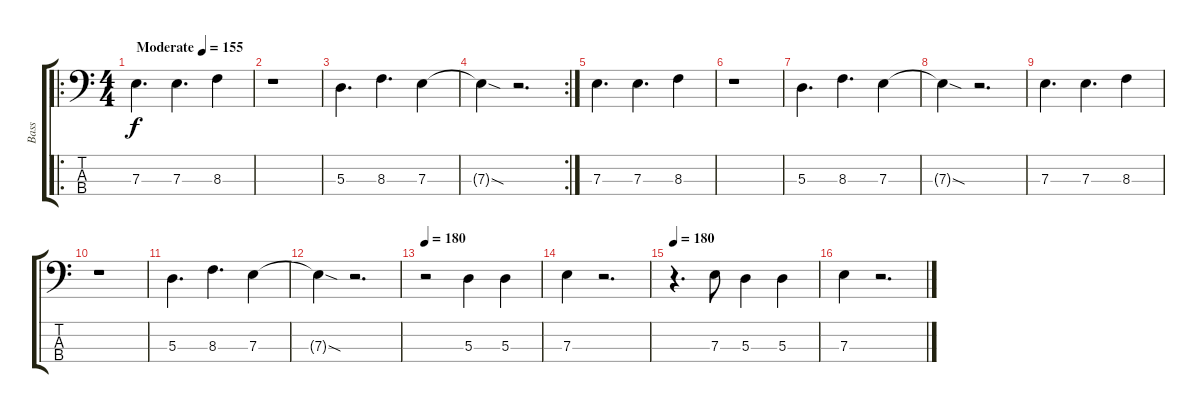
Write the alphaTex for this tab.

\track ("Bass" "Bass") {instrument electricbassfinger}
\staff {score tabs}
\tuning (G2 D2 A1 E1) {hide}
\ro
\ts (4 4)
\tempo (155 "Moderate")
\clef f4
\ks c
7.3.4{d dy f instrument electricbassfinger} 7.3.4{d} 8.3.4 |
r.1 |
5.3.4{d} 8.3.4{d} 7.3.4 |
\rc 2
7.3{sod t}.4 r.2{d} |
7.3.4{d} 7.3.4{d} 8.3.4 |
r.1 |
5.3.4{d} 8.3.4{d} 7.3.4 |
7.3{sod t}.4 r.2{d} |
7.3.4{d} 7.3.4{d} 8.3.4 |
r.1 |
5.3.4{d} 8.3.4{d} 7.3.4 |
7.3{sod t}.4 r.2{d} |
\tempo 180
r.2 5.3.4 5.3.4 |
7.3.4 r.2{d} |
\tempo 180
r.4{d} 7.3.8 5.3.4 5.3.4 |
7.3.4 r.2{d}
